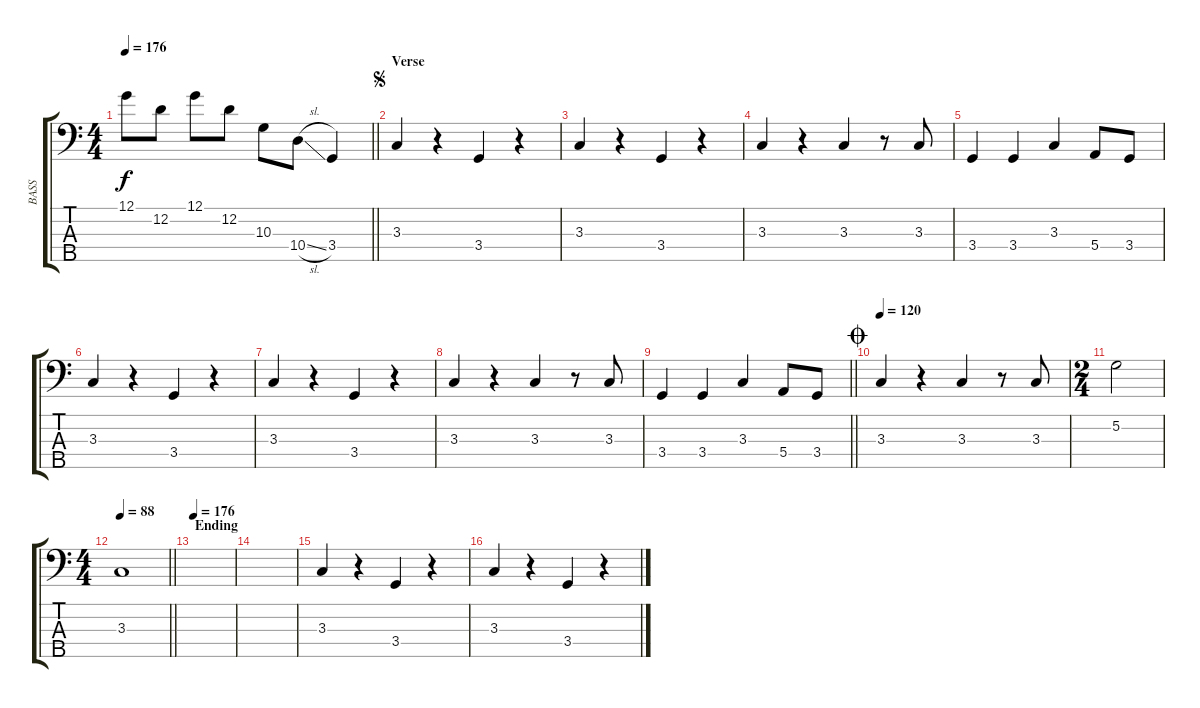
\track ("BASS" "BASS") {instrument electricbassfinger}
\staff {score tabs}
\tuning (G2 D2 A1 E1 B0) {hide}
\ts (4 4)
\tempo 176
\clef f4
\barLineRight lightlight
\ks c
12.1.8{dy f} 12.2.8 12.1.8 12.2.8 10.3.8 10.4{sl}.8 3.4.4 |
\section ("" "Verse")
\jump segno
3.3.4 r.4 3.4.4 r.4 |
3.3.4 r.4 3.4.4 r.4 |
3.3.4 r.4 3.3.4 r.8 3.3.8 |
3.4.4 3.4.4 3.3.4 5.4.8 3.4.8 |
3.3.4 r.4 3.4.4 r.4 |
3.3.4 r.4 3.4.4 r.4 |
3.3.4 r.4 3.3.4 r.8 3.3.8 |
\barLineRight lightlight
3.4.4 3.4.4 3.3.4 5.4.8 3.4.8 |
\jump coda
\tempo 120
3.3.4 r.4 3.3.4 r.8 3.3.8 |
\ts (2 4)
5.2.2 |
\ts (4 4)
\tempo 88
\barLineRight lightlight
3.3.1 |
\section ("" "Ending")
\tempo 176
|
|
3.3.4 r.4 3.4.4 r.4 |
3.3.4 r.4 3.4.4 r.4
